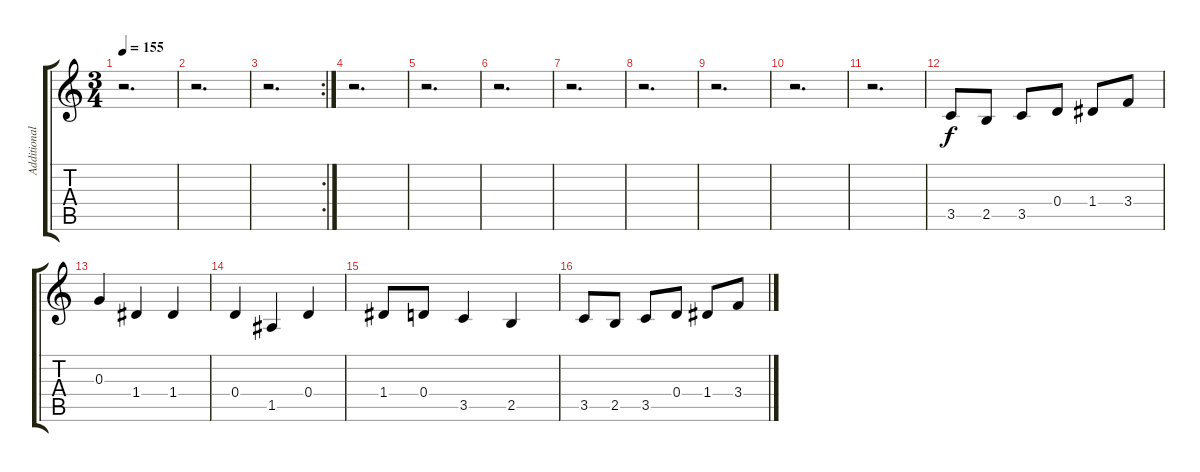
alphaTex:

\track ("Additional Guitar" "Additional") {instrument distortionguitar}
\staff {score tabs}
\tuning (E4 B3 G3 D3 A2 E2) {hide}
\ts (3 4)
\tempo 155
\clef g2
\ks c
r.2{d dy f} |
r.2{d} |
\rc 2
r.2{d} |
r.2{d} |
r.2{d} |
r.2{d} |
r.2{d} |
r.2{d} |
r.2{d} |
r.2{d} |
r.2{d} |
3.5.8{instrument distortionguitar} 2.5.8 3.5.8 0.4.8 1.4.8 3.4.8 |
0.3.4 1.4.4 1.4.4 |
0.4.4 1.5.4 0.4.4 |
1.4.8 0.4.8 3.5.4 2.5.4 |
3.5.8 2.5.8 3.5.8 0.4.8 1.4.8 3.4.8
